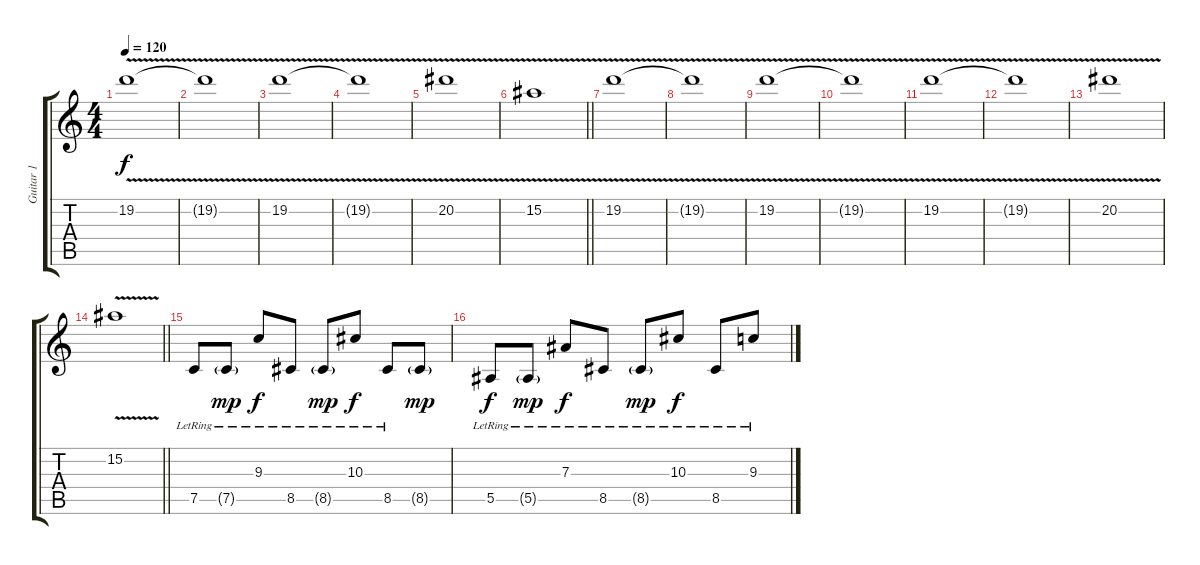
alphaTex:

\track ("Guitar 1" "Guitar 1") {instrument distortionguitar}
\staff {score tabs}
\tuning (C4 G3 Eb3 Bb2 F2 C2) {hide}
\ts (4 4)
\tempo 120
\clef g2
\ks c
19.2{v}.1{dy f} |
19.2{t}.1 |
19.2{v}.1 |
19.2{t}.1 |
20.2{v}.1 |
\barLineRight lightlight
15.2{v}.1 |
19.2{v}.1 |
19.2{t}.1 |
19.2{v}.1 |
19.2{t}.1 |
19.2{v}.1 |
19.2{t}.1 |
20.2{v}.1 |
\barLineRight lightlight
15.2{v}.1 |
\section ("" "")
7.5{lr}.8{volume 16 instrument electricguitarclean} 7.5{g lr}.8{dy mp} 9.3{lr}.8{dy f} 8.5{lr}.8 8.5{g lr}.8{dy mp} 10.3{lr}.8{dy f} 8.5{lr}.8 8.5{g}.8{dy mp} |
5.5{lr}.8{dy f} 5.5{g lr}.8{dy mp} 7.3{lr}.8{dy f} 8.5{lr}.8 8.5{g lr}.8{dy mp} 10.3{lr}.8{dy f} 8.5{lr}.8 9.3{lr}.8
